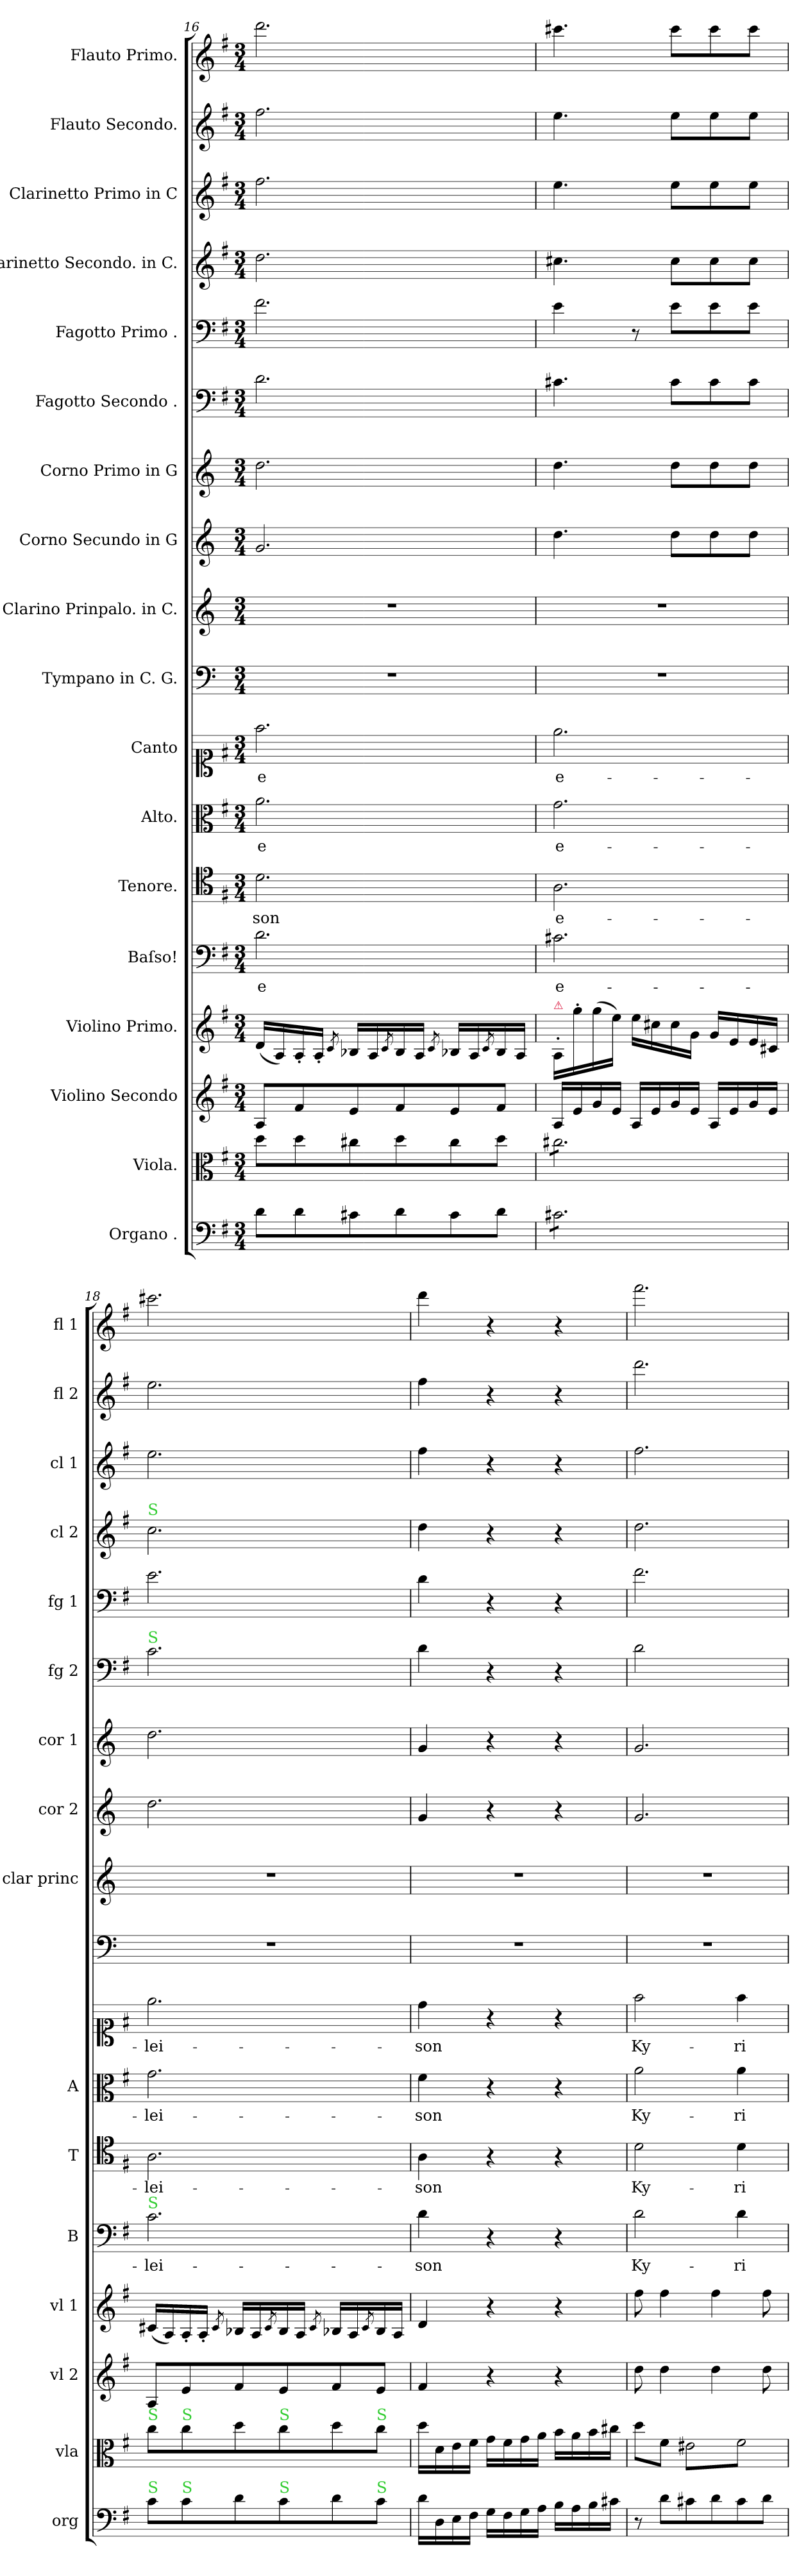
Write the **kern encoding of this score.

**kern	**kern	**kern	**kern	**kern	**text	**kern	**text	**kern	**text	**kern	**text	**kern	**kern	**kern	**kern	**kern	**kern	**kern	**kern	**kern	**kern
*part18	*part17	*part16	*part15	*part14	*part14	*part13	*part13	*part12	*part12	*part11	*part11	*part10	*part9	*part8	*part7	*part6	*part5	*part4	*part3	*part2	*part1
*staff18	*staff17	*staff16	*staff15	*staff14	*staff14	*staff13	*staff13	*staff12	*staff12	*staff11	*staff11	*staff10	*staff9	*staff8	*staff7	*staff6	*staff5	*staff4	*staff3	*staff2	*staff1
*I"Organo .	*I"Viola.	*I"Violino Secondo	*I"Violino Primo.	*I"Baſso!	*	*I"Tenore.	*	*I"Alto.	*	*I"Canto	*	*I"Tympano in C. G.	*I"Clarino Prinpalo. in C.	*I"Corno Secundo in G	*I"Corno Primo in G	*I"Fagotto Secondo .	*I"Fagotto Primo .	*I"Clarinetto Secondo. in C.	*I"Clarinetto Primo in C	*I"Flauto Secondo.	*I"Flauto Primo.
*I'org	*I'vla	*I'vl 2	*I'vl 1	*I'B	*	*I'T	*	*I'A	*	*	*	*	*I'clar princ	*I'cor 2	*I'cor 1	*I'fg 2	*I'fg 1	*I'cl 2	*I'cl 1	*I'fl 2	*I'fl 1
*clefF4	*clefC3	*clefG2	*clefG2	*clefF4	*	*clefC4	*	*clefC3	*	*clefC1	*	*clefF4	*clefG2	*clefG2	*clefG2	*clefF4	*clefF4	*clefG2	*clefG2	*clefG2	*clefG2
*	*	*	*	*	*	*	*	*	*	*	*	*	*	*ITrd3c5	*ITrd3c5	*	*	*	*	*	*
*k[f#]	*k[f#]	*k[f#]	*k[f#]	*k[f#]	*	*k[f#]	*	*k[f#]	*	*k[f#]	*	*k[]	*k[]	*k[f#]	*k[f#]	*k[f#]	*k[f#]	*k[f#]	*k[f#]	*k[f#]	*k[f#]
*G:	*G:	*G:	*G:	*G:	*	*G:	*	*G:	*	*G:	*	*	*	*	*	*G:	*G:	*G:	*G:	*G:	*G:
*M3/4	*M3/4	*M3/4	*M3/4	*M3/4	*	*M3/4	*	*M3/4	*	*M3/4	*	*M3/4	*M3/4	*M3/4	*M3/4	*M3/4	*M3/4	*M3/4	*M3/4	*M3/4	*M3/4
=16	=16	=16	=16	=16	=16	=16	=16	=16	=16	=16	=16	=16	=16	=16	=16	=16	=16	=16	=16	=16	=16
!	!	!	!	!	!LO:LY:i	!	!	!	!LO:LY:i	!	!LO:LY:i	!	!	!	!	!	!	!	!	!	!
8d\L	8dd\L	8A/L	(16d/LL	2.d\	-e	2.d\	-son	2.a\	-e	2.ff#\	-e	2.r	2.r	2.d/	2.a\	2.d\	2.f#\	2.dd\	2.ff#\	2.ff#\	2.ddd\
.	.	.	16A/)	.	.	.	.	.	.	.	.	.	.	.	.	.	.	.	.	.	.
8d\	8dd\	8f#/	16A'/	.	.	.	.	.	.	.	.	.	.	.	.	.	.	.	.	.	.
.	.	.	16A'/JJ	.	.	.	.	.	.	.	.	.	.	.	.	.	.	.	.	.	.
.	.	.	8qc/	.	.	.	.	.	.	.	.	.	.	.	.	.	.	.	.	.	.
8c#X\	8cc#X\	8e/	16B-X/LL	.	.	.	.	.	.	.	.	.	.	.	.	.	.	.	.	.	.
.	.	.	16A/	.	.	.	.	.	.	.	.	.	.	.	.	.	.	.	.	.	.
.	.	.	8qc/	.	.	.	.	.	.	.	.	.	.	.	.	.	.	.	.	.	.
8d\	8dd\	8f#/	16B-/	.	.	.	.	.	.	.	.	.	.	.	.	.	.	.	.	.	.
.	.	.	16A/JJ	.	.	.	.	.	.	.	.	.	.	.	.	.	.	.	.	.	.
.	.	.	8qc/	.	.	.	.	.	.	.	.	.	.	.	.	.	.	.	.	.	.
8c#\	8cc#\	8e/	16B-X/LL	.	.	.	.	.	.	.	.	.	.	.	.	.	.	.	.	.	.
.	.	.	16A/	.	.	.	.	.	.	.	.	.	.	.	.	.	.	.	.	.	.
.	.	.	8qc/	.	.	.	.	.	.	.	.	.	.	.	.	.	.	.	.	.	.
8d\J	8dd\J	8f#/J	16B-/	.	.	.	.	.	.	.	.	.	.	.	.	.	.	.	.	.	.
.	.	.	16A/JJ	.	.	.	.	.	.	.	.	.	.	.	.	.	.	.	.	.	.
=17	=17	=17	=17	=17	=17	=17	=17	=17	=17	=17	=17	=17	=17	=17	=17	=17	=17	=17	=17	=17	=17
!	!	!	!LO:TX:a:color=crimson:t=⚠	!	!	!	!	!	!	!	!	!	!	!	!	!	!	!	!	!	!
*tremolo	*	*	*	*	*	*	*	*	*	*	*	*	*	*	*	*	*	*	*	*	*
*	*tremolo	*	*	*	*	*	*	*	*	*	*	*	*	*	*	*	*	*	*	*	*
8c#X\L	8cc#X\L	16A/LL	16A'/LL	2.c#X\	e-	2.A\	e-	2.g\	e-	2.ee\	e-	2.r	2.r	4.a\	4.a\	4.c#X\	4e\	4.cc#X\	4.ee\	4.ee\	4.ccc#X\
.	.	16e/	16gg'\	.	.	.	.	.	.	.	.	.	.	.	.	.	.	.	.	.	.
8c#X\	8cc#X\	16g/	(16gg\	.	.	.	.	.	.	.	.	.	.	.	.	.	.	.	.	.	.
.	.	16e/JJ	16ee\JJ)	.	.	.	.	.	.	.	.	.	.	.	.	.	.	.	.	.	.
8c#X\	8cc#X\	16A/LL	16ee\LL	.	.	.	.	.	.	.	.	.	.	.	.	.	8r	.	.	.	.
.	.	16e/	16cc#X\	.	.	.	.	.	.	.	.	.	.	.	.	.	.	.	.	.	.
8c#X\	8cc#X\	16g/	16cc#\	.	.	.	.	.	.	.	.	.	.	8a\L	8a\L	8c#\L	8e\L	8cc#\L	8ee\L	8ee\L	8ccc#\L
.	.	16e/JJ	16g\JJ	.	.	.	.	.	.	.	.	.	.	.	.	.	.	.	.	.	.
8c#X\	8cc#X\	16A/LL	16g/LL	.	.	.	.	.	.	.	.	.	.	8a\	8a\	8c#\	8e\	8cc#\	8ee\	8ee\	8ccc#\
.	.	16e/	16e/	.	.	.	.	.	.	.	.	.	.	.	.	.	.	.	.	.	.
8c#X\J	8cc#X\J	16g/	16e/	.	.	.	.	.	.	.	.	.	.	8a\J	8a\J	8c#\J	8e\J	8cc#\J	8ee\J	8ee\J	8ccc#\J
*	*Xtremolo	*	*	*	*	*	*	*	*	*	*	*	*	*	*	*	*	*	*	*	*
*Xtremolo	*	*	*	*	*	*	*	*	*	*	*	*	*	*	*	*	*	*	*	*	*
.	.	16e/JJ	16c#X/JJ	.	.	.	.	.	.	.	.	.	.	.	.	.	.	.	.	.	.
=18	=18	=18	=18	=18	=18	=18	=18	=18	=18	=18	=18	=18	=18	=18	=18	=18	=18	=18	=18	=18	=18
!	!	!	!	!	!	!	!	!	!	!	!	!	!	!	!	!	!	!LO:TX:a:color=limegreen:t=S	!	!	!
!	!	!	!	!	!	!	!	!	!	!	!	!	!	!	!	!LO:TX:a:color=limegreen:t=S	!	!	!	!	!
!	!	!	!	!LO:TX:a:color=limegreen:t=S	!	!	!	!	!	!	!	!	!	!	!	!	!	!	!	!	!
!	!LO:TX:a:color=limegreen:t=S	!	!	!	!	!	!	!	!	!	!	!	!	!	!	!	!	!	!	!	!
!LO:TX:a:color=limegreen:t=S	!	!	!	!	!	!	!	!	!	!	!	!	!	!	!	!	!	!	!	!	!
8c\L	8cc\L	8A/L	(16c#X/LL	2.c\	-lei-	2.A\	-lei-	2.g\	-lei-	2.ee\	-lei-	2.r	2.r	2.a\	2.a\	2.c\	2.e\	2.cc\	2.ee\	2.ee\	2.ccc#X\
.	.	.	16A/)	.	.	.	.	.	.	.	.	.	.	.	.	.	.	.	.	.	.
!	!LO:TX:a:color=limegreen:t=S	!	!	!	!	!	!	!	!	!	!	!	!	!	!	!	!	!	!	!	!
!LO:TX:a:color=limegreen:t=S	!	!	!	!	!	!	!	!	!	!	!	!	!	!	!	!	!	!	!	!	!
8c\	8cc\	8e/	16A'/	.	.	.	.	.	.	.	.	.	.	.	.	.	.	.	.	.	.
.	.	.	16A'/JJ	.	.	.	.	.	.	.	.	.	.	.	.	.	.	.	.	.	.
.	.	.	8qc#/	.	.	.	.	.	.	.	.	.	.	.	.	.	.	.	.	.	.
8d\	8dd\	8f#/	16B-X/LL	.	.	.	.	.	.	.	.	.	.	.	.	.	.	.	.	.	.
.	.	.	16A/	.	.	.	.	.	.	.	.	.	.	.	.	.	.	.	.	.	.
.	.	.	8qc#/	.	.	.	.	.	.	.	.	.	.	.	.	.	.	.	.	.	.
!	!LO:TX:a:color=limegreen:t=S	!	!	!	!	!	!	!	!	!	!	!	!	!	!	!	!	!	!	!	!
!LO:TX:a:color=limegreen:t=S	!	!	!	!	!	!	!	!	!	!	!	!	!	!	!	!	!	!	!	!	!
8c\	8cc\	8e/	16B-/	.	.	.	.	.	.	.	.	.	.	.	.	.	.	.	.	.	.
.	.	.	16A/JJ	.	.	.	.	.	.	.	.	.	.	.	.	.	.	.	.	.	.
.	.	.	8qc#/	.	.	.	.	.	.	.	.	.	.	.	.	.	.	.	.	.	.
8d\	8dd\	8f#/	16B-X/LL	.	.	.	.	.	.	.	.	.	.	.	.	.	.	.	.	.	.
.	.	.	16A/	.	.	.	.	.	.	.	.	.	.	.	.	.	.	.	.	.	.
.	.	.	8qc#/	.	.	.	.	.	.	.	.	.	.	.	.	.	.	.	.	.	.
!	!LO:TX:a:color=limegreen:t=S	!	!	!	!	!	!	!	!	!	!	!	!	!	!	!	!	!	!	!	!
!LO:TX:a:color=limegreen:t=S	!	!	!	!	!	!	!	!	!	!	!	!	!	!	!	!	!	!	!	!	!
8c\J	8cc\J	8e/J	16B-/	.	.	.	.	.	.	.	.	.	.	.	.	.	.	.	.	.	.
.	.	.	16A/JJ	.	.	.	.	.	.	.	.	.	.	.	.	.	.	.	.	.	.
=19	=19	=19	=19	=19	=19	=19	=19	=19	=19	=19	=19	=19	=19	=19	=19	=19	=19	=19	=19	=19	=19
16d\LL	16dd\LL	4f#/	4d/	4d\	-son	4A\	-son	4f#\	-son	4dd\	-son	2.r	2.r	4d/	4d/	4d\	4d\	4dd\	4ff#\	4ff#\	4ddd\
16D\	16d\	.	.	.	.	.	.	.	.	.	.	.	.	.	.	.	.	.	.	.	.
16E\	16e\	.	.	.	.	.	.	.	.	.	.	.	.	.	.	.	.	.	.	.	.
16F#\JJ	16f#\JJ	.	.	.	.	.	.	.	.	.	.	.	.	.	.	.	.	.	.	.	.
16G\LL	16g\LL	4r	4r	4r	.	4r	.	4r	.	4r	.	.	.	4r	4r	4r	4r	4r	4r	4r	4r
16F#\	16f#\	.	.	.	.	.	.	.	.	.	.	.	.	.	.	.	.	.	.	.	.
16G\	16g\	.	.	.	.	.	.	.	.	.	.	.	.	.	.	.	.	.	.	.	.
16A\JJ	16a\JJ	.	.	.	.	.	.	.	.	.	.	.	.	.	.	.	.	.	.	.	.
16B\LL	16b\LL	4r	4r	4r	.	4r	.	4r	.	4r	.	.	.	4r	4r	4r	4r	4r	4r	4r	4r
16A\	16a\	.	.	.	.	.	.	.	.	.	.	.	.	.	.	.	.	.	.	.	.
16B\	16b\	.	.	.	.	.	.	.	.	.	.	.	.	.	.	.	.	.	.	.	.
16c#X\JJ	16cc#X\JJ	.	.	.	.	.	.	.	.	.	.	.	.	.	.	.	.	.	.	.	.
=20	=20	=20	=20	=20	=20	=20	=20	=20	=20	=20	=20	=20	=20	=20	=20	=20	=20	=20	=20	=20	=20
!	!	!	!	!	!	!	!	!	!	!	!	!	!	!	!	!LO:N:vis=2	!	!	!	!	!
8r	8dd\L	8dd\	8ff#\	2d\	Ky-	2d\	Ky-	2a\	Ky-	2ff#\	Ky-	2.r	2.r	2.d/	2.d/	2.d\	2.f#\	2.dd\	2.ff#\	2.ddd\	2.fff#\
8d\L	8f#\J	4dd\	4ff#\	.	.	.	.	.	.	.	.	.	.	.	.	.	.	.	.	.	.
*	*tremolo	*	*	*	*	*	*	*	*	*	*	*	*	*	*	*	*	*	*	*	*
8c#X\	8e#X\L	.	.	.	.	.	.	.	.	.	.	.	.	.	.	.	.	.	.	.	.
8d\	8f#\	4dd\	4ff#\	.	.	.	.	.	.	.	.	.	.	.	.	.	.	.	.	.	.
8c#\	8e#X\	.	.	4d\	-ri-	4d\	-ri-	4a\	-ri-	4ff#\	-ri-	.	.	.	.	.	.	.	.	.	.
8d\J	8f#\J	8dd\	8ff#\	.	.	.	.	.	.	.	.	.	.	.	.	.	.	.	.	.	.
*	*Xtremolo	*	*	*	*	*	*	*	*	*	*	*	*	*	*	*	*	*	*	*	*
.	.	.	.	.	.	.	.	.	.	.	.	.	.	.	.	.	.	.	.	.	.
.	.	.	.	.	.	.	.	.	.	.	.	.	.	.	.	.	.	.	.	.	.
=	=	=	=	=	=	=	=	=	=	=	=	=	=	=	=	=	=	=	=	=	=
*-	*-	*-	*-	*-	*-	*-	*-	*-	*-	*-	*-	*-	*-	*-	*-	*-	*-	*-	*-	*-	*-
